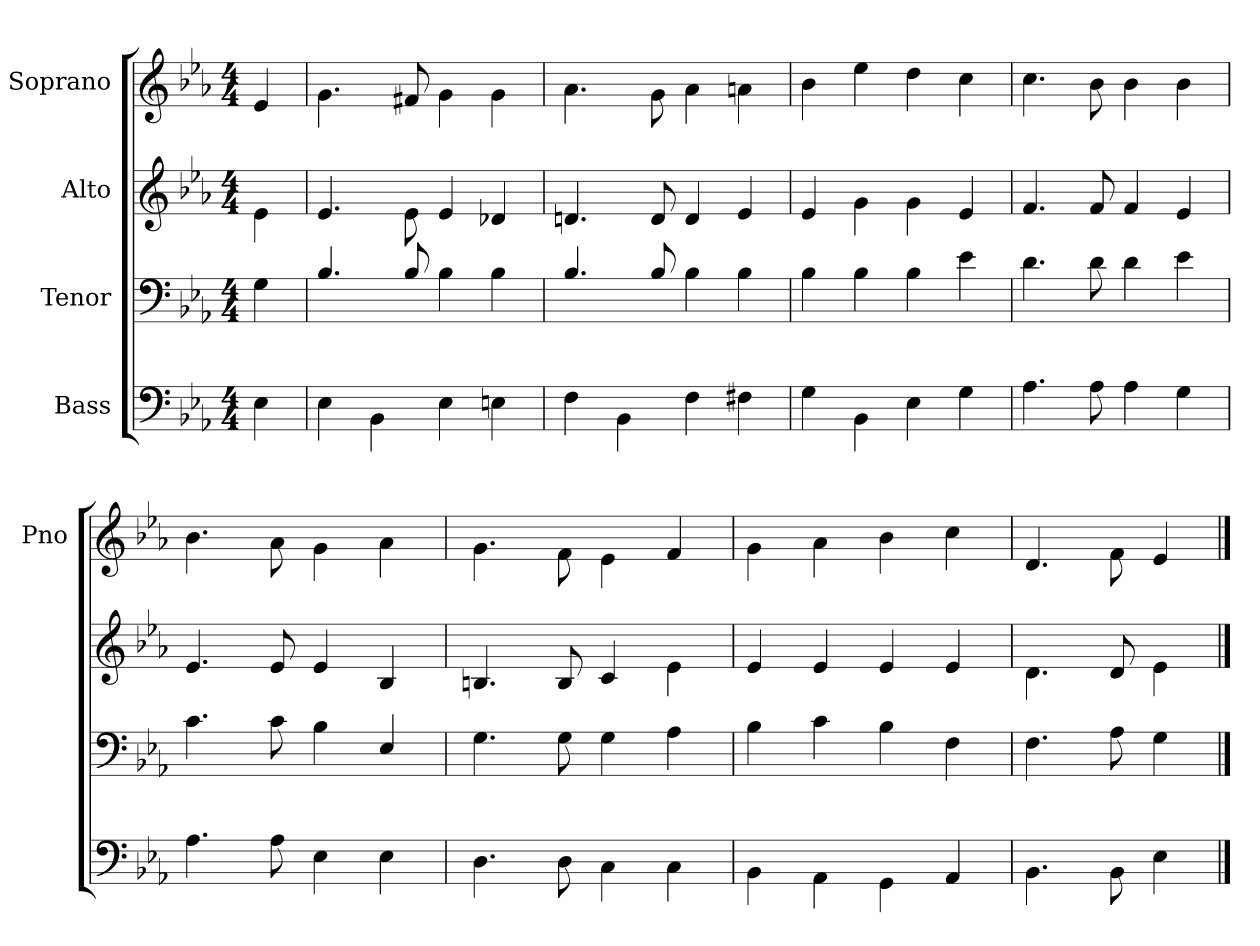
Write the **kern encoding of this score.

**kern	**kern	**kern	**kern
*part4	*part3	*part2	*part1
*staff4	*staff3	*staff2	*staff1
*I"Bass	*I"Tenor	*I"Alto	*I"Soprano
*	*	*	*I'Pno
*clefF4	*clefF4	*clefG2	*clefG2
*k[b-e-a-]	*k[b-e-a-]	*k[b-e-a-]	*k[b-e-a-]
*E-:	*E-:	*E-:	*E-:
*M4/4	*M4/4	*M4/4	*M4/4
=	=	=	=
4E-\	4G\	4e-\	4e-/
=	=	=	=
4E-\	4.B-/	4.e-/	4.g\
4BB-\	.	.	.
.	8B-/	8e-\	8f#X/
4E-\	4B-\	4e-/	4g\
4En\	4B-\	4d-X/	4g\
=	=	=	=
4F\	4.B-/	4.dn/	4.a-\
4BB-\	.	.	.
.	8B-/	8d/	8g\
4F\	4B-\	4d/	4a-\
4F#X\	4B-\	4e-/	4an\
=	=	=	=
4G\	4B-\	4e-/	4b-\
4BB-\	4B-\	4g\	4ee-\
4E-\	4B-\	4g\	4dd\
4G\	4e-\	4e-/	4cc\
=	=	=	=
4.A-\	4.d\	4.f/	4.cc\
8A-\	8d\	8f/	8b-\
4A-\	4d\	4f/	4b-\
4G\	4e-\	4e-/	4b-\
=	=	=	=
4.A-\	4.c\	4.e-/	4.b-\
8A-\	8c\	8e-/	8a-\
4E-\	4B-\	4e-/	4g\
4E-\	4E-/	4B-/	4a-\
=	=	=	=
4.D\	4.G\	4.Bn/	4.g\
8D\	8G\	8B/	8f\
4C\	4G\	4c/	4e-\
4C\	4A-\	4e-\	4f/
=	=	=	=
4BB-\	4B-\	4e-/	4g\
4AA-\	4c\	4e-/	4a-\
4GG\	4B-\	4e-/	4b-\
4AA-/	4F\	4e-/	4cc\
=	=	=	=
4.BB-\	4.F\	4.d\	4.d/
8BB-\	8A-\	8d/	8f\
4E-\	4G\	4e-\	4e-/
==	==	==	==
*-	*-	*-	*-
